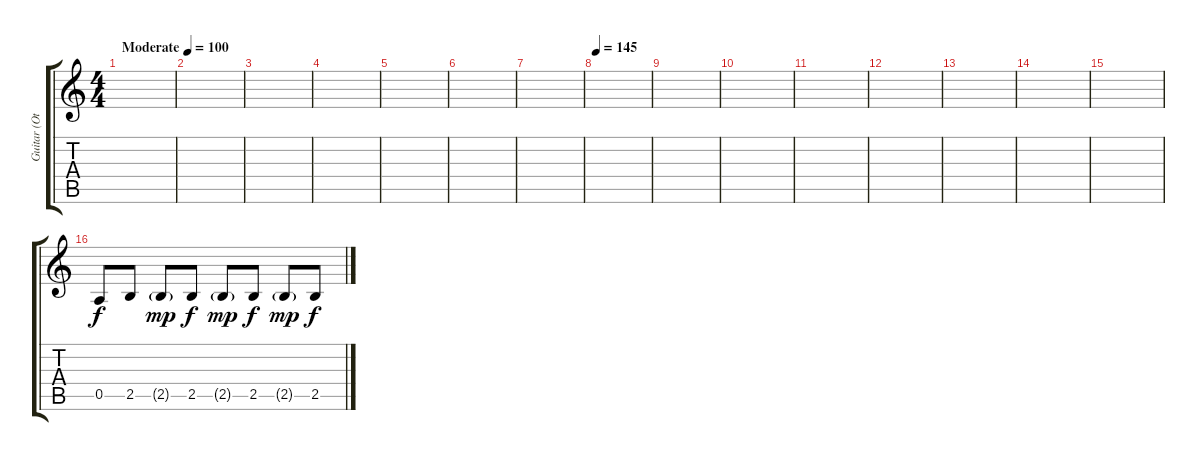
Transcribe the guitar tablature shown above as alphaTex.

\track ("Guitar (Other)" "Guitar (Ot") {instrument electricguitarmuted}
\staff {score tabs}
\tuning (E4 B3 G3 D3 A2 E2) {hide}
\ts (4 4)
\tempo (100 "Moderate")
\clef g2
\ks c
|
|
|
|
|
|
|
\tempo 145
|
|
|
|
|
|
|
|
0.5.8 2.5.8 2.5{g}.8{dy mp} 2.5.8{dy f} 2.5{g}.8{dy mp} 2.5.8{dy f} 2.5{g}.8{dy mp} 2.5.8{dy f}
